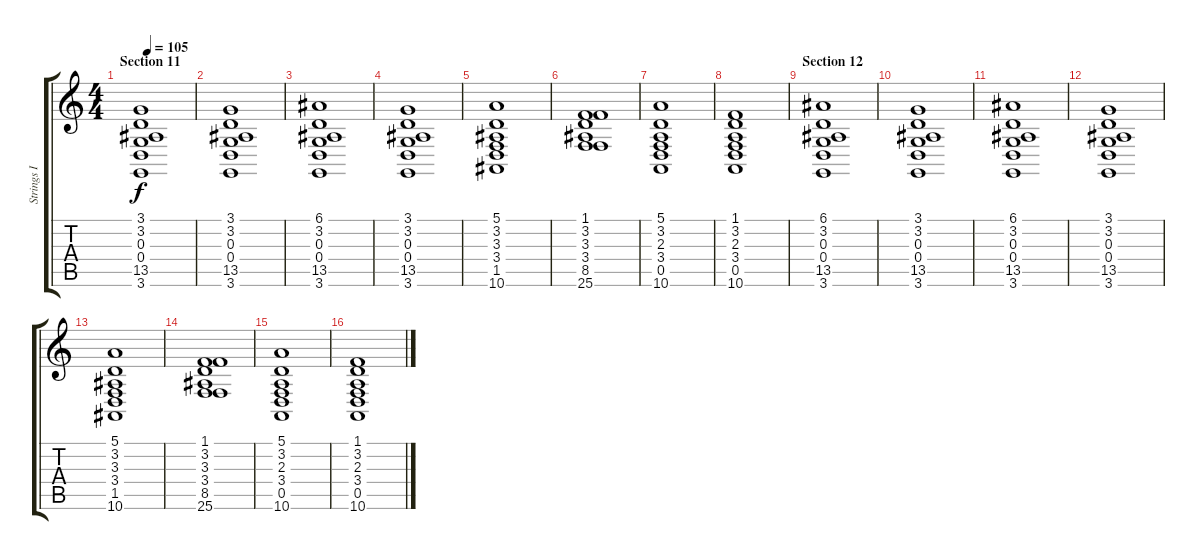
\track ("Strings I" "Strings I") {instrument stringensemble2}
\staff {score tabs}
\tuning (E4 B3 G3 D3 A2 E2) {hide}
\ts (4 4)
\section ("" "Section 11")
\tempo 105
\clef g2
\ks c
(3.1 3.2 0.3 0.4 13.5 3.6).1{dy f} |
(3.1 3.2 0.3 0.4 13.5 3.6).1 |
(6.1 3.2 0.3 0.4 13.5 3.6).1 |
(3.1 3.2 0.3 0.4 13.5 3.6).1 |
(5.1 3.2 3.3 3.4 1.5 10.6).1 |
(1.1 3.2 3.3 3.4 8.5 25.6).1 |
(5.1 3.2 2.3 3.4 0.5 10.6).1 |
(1.1 3.2 2.3 3.4 0.5 10.6).1 |
\section ("" "Section 12")
(6.1 3.2 0.3 0.4 13.5 3.6).1 |
(3.1 3.2 0.3 0.4 13.5 3.6).1 |
(6.1 3.2 0.3 0.4 13.5 3.6).1 |
(3.1 3.2 0.3 0.4 13.5 3.6).1 |
(5.1 3.2 3.3 3.4 1.5 10.6).1 |
(1.1 3.2 3.3 3.4 8.5 25.6).1 |
(5.1 3.2 2.3 3.4 0.5 10.6).1 |
(1.1 3.2 2.3 3.4 0.5 10.6).1
